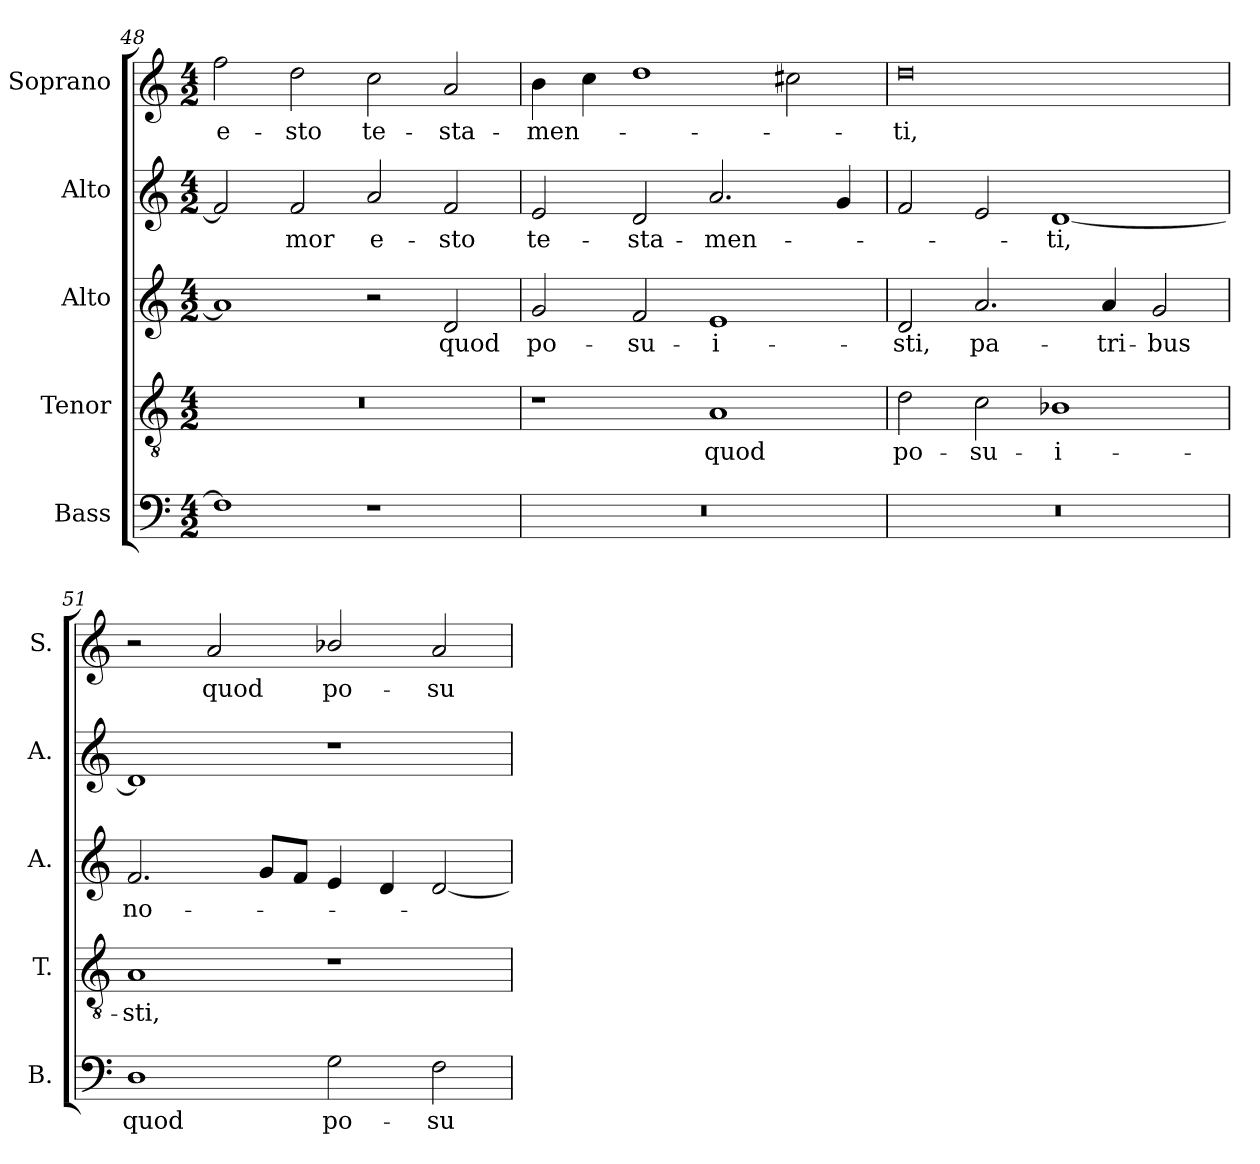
**kern	**text	**kern	**text	**kern	**text	**kern	**text	**kern	**text
*part5	*part5	*part4	*part4	*part3	*part3	*part2	*part2	*part1	*part1
*staff5	*staff5	*staff4	*staff4	*staff3	*staff3	*staff2	*staff2	*staff1	*staff1
*I"Bass	*	*I"Tenor	*	*I"Alto	*	*I"Alto	*	*I"Soprano	*
*I'B.	*	*I'T.	*	*I'A.	*	*I'A.	*	*I'S.	*
*clefF4	*	*clefGv2	*	*clefG2	*	*clefG2	*	*clefG2	*
*	*	*ITrd7c12	*	*	*	*	*	*	*
*k[]	*	*k[]	*	*k[]	*	*k[]	*	*k[]	*
*C:	*	*C:	*	*C:	*	*C:	*	*C:	*
*M4/2	*	*M4/2	*	*M4/2	*	*M4/2	*	*M4/2	*
=48	=48	=48	=48	=48	=48	=48	=48	=48	=48
!	!	!LO:N:vis=1	!	!	!	!	!	!	!
!	!	!	!	!	!	!	!	!	!LO:LY:b:color=#000000
1Fi]	.	0r	.	1ai]	.	2fi/]	.	2ffi\	e-
!	!	!	!	!	!	!	!LO:LY:b:color=#000000	!	!
!	!	!	!	!	!	!	!	!	!LO:LY:b:color=#000000
.	.	.	.	.	.	2fi/	-mor	2ddi\	-sto
!	!	!	!	!	!	!	!LO:LY:b:color=#000000	!	!
!	!	!	!	!	!	!	!	!	!LO:LY:b:color=#000000
1r	.	.	.	2r	.	2ai/	e-	2cci\	te-
!	!	!	!	!	!LO:LY:b:color=#000000	!	!	!	!
!	!	!	!	!	!	!	!LO:LY:b:color=#000000	!	!
!	!	!	!	!	!	!	!	!	!LO:LY:b:color=#000000
.	.	.	.	2di/	quod	2fi/	-sto	2ai/	-sta-
=49	=49	=49	=49	=49	=49	=49	=49	=49	=49
!LO:N:vis=1	!	!	!	!	!	!	!	!	!
!	!	!	!	!	!LO:LY:b:color=#000000	!	!	!	!
!	!	!	!	!	!	!	!LO:LY:b:color=#000000	!	!
!	!	!	!	!	!	!	!	!	!LO:LY:b:color=#000000
0r	.	1r	.	2gi/	po-	2ei/	te-	4bi\	-men-
.	.	.	.	.	.	.	.	4cci\	.
!	!	!	!	!	!LO:LY:b:color=#000000	!	!	!	!
!	!	!	!	!	!	!	!LO:LY:b:color=#000000	!	!
.	.	.	.	2fi/	-su-	2di/	-sta-	1ddi	.
!	!	!	!LO:LY:b:color=#000000	!	!	!	!	!	!
!	!	!	!	!	!LO:LY:b:color=#000000	!	!	!	!
!	!	!	!	!	!	!	!LO:LY:b:color=#000000	!	!
.	.	1AAi	quod	1ei	-i-	2.ai/	-men-	.	.
.	.	.	.	.	.	.	.	2cc#Xi\	.
.	.	.	.	.	.	4gi/	.	.	.
=50	=50	=50	=50	=50	=50	=50	=50	=50	=50
!LO:N:vis=1	!	!	!	!	!	!	!	!	!
!	!	!	!LO:LY:b:color=#000000	!	!	!	!	!	!
!	!	!	!	!	!LO:LY:b:color=#000000	!	!	!	!
!	!	!	!	!	!	!	!	!	!LO:LY:b:color=#000000
0r	.	2Di\	po-	2di/	-sti,	2fi/	.	0ddi	-ti,
!	!	!	!LO:LY:b:color=#000000	!	!	!	!	!	!
!	!	!	!	!	!LO:LY:b:color=#000000	!	!	!	!
.	.	2Ci\	-su-	2.ai/	pa-	2ei/	.	.	.
!	!	!	!LO:LY:b:color=#000000	!	!	!	!	!	!
!	!	!	!	!	!	!	!LO:LY:b:color=#000000	!	!
.	.	1BB-Xi	-i-	.	.	[1di	-ti,	.	.
!	!	!	!	!	!LO:LY:b:color=#000000	!	!	!	!
.	.	.	.	4ai/	-tri-	.	.	.	.
!	!	!	!	!	!LO:LY:b:color=#000000	!	!	!	!
.	.	.	.	2gi/	-bus	.	.	.	.
!!LO:LB:g=z
=51	=51	=51	=51	=51	=51	=51	=51	=51	=51
!	!LO:LY:b:color=#000000	!	!	!	!	!	!	!	!
!	!	!	!LO:LY:b:color=#000000	!	!	!	!	!	!
!	!	!	!	!	!LO:LY:b:color=#000000	!	!	!	!
1Di	quod	1AAi	-sti,	2.fi/	no-	1di]	.	2r	.
!	!	!	!	!	!	!	!	!	!LO:LY:b:color=#000000
.	.	.	.	.	.	.	.	2ai/	quod
.	.	.	.	8gi/L	.	.	.	.	.
.	.	.	.	8fi/J	.	.	.	.	.
!	!LO:LY:b:color=#000000	!	!	!	!	!	!	!	!
!	!	!	!	!	!	!	!	!	!LO:LY:b:color=#000000
2Gi\	po-	1r	.	4ei/	.	1r	.	2b-Xi/	po-
.	.	.	.	4di/	.	.	.	.	.
!	!LO:LY:b:color=#000000	!	!	!	!	!	!	!	!
!	!	!	!	!	!	!	!	!	!LO:LY:b:color=#000000
2Fi\	-su-	.	.	[2di/	.	.	.	2ai/	-su-
=	=	=	=	=	=	=	=	=	=
*-	*-	*-	*-	*-	*-	*-	*-	*-	*-
